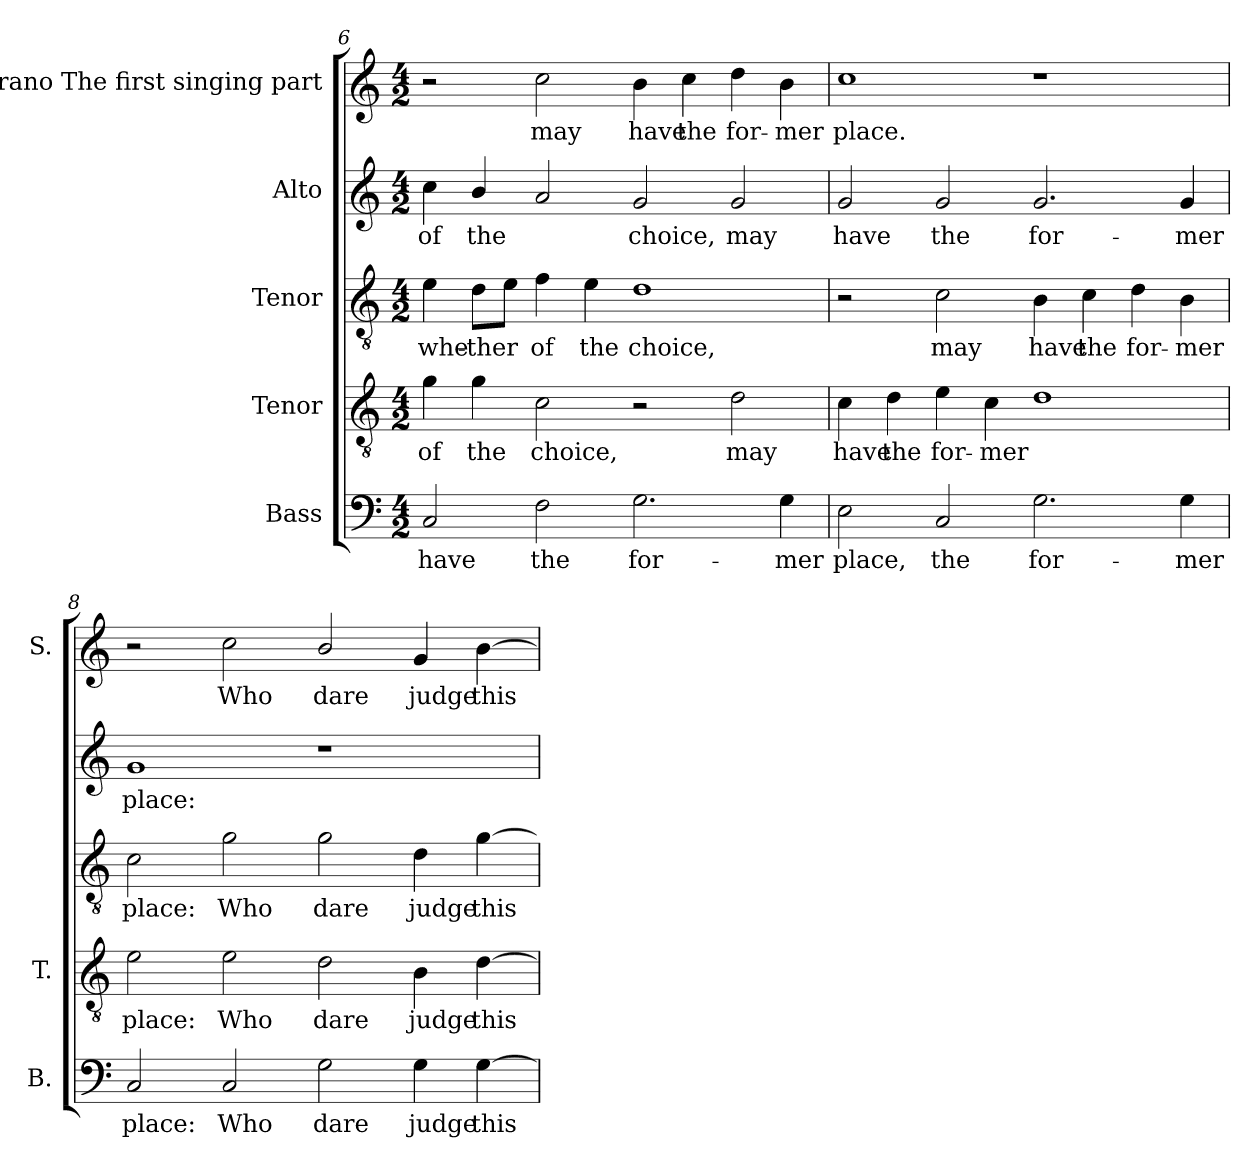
**kern	**text	**kern	**text	**kern	**text	**kern	**text	**kern	**text
*part5	*part5	*part4	*part4	*part3	*part3	*part2	*part2	*part1	*part1
*staff5	*staff5	*staff4	*staff4	*staff3	*staff3	*staff2	*staff2	*staff1	*staff1
*I"Bass	*	*I"Tenor	*	*I"Tenor	*	*I"Alto	*	*I"Soprano The first singing part	*
*I'B.	*	*I'T.	*	*	*	*	*	*I'S.	*
*clefF4	*	*clefGv2	*	*clefGv2	*	*clefG2	*	*clefG2	*
*	*	*ITrd7c12	*	*ITrd7c12	*	*ITrd7c12	*	*	*
*k[]	*	*k[]	*	*k[]	*	*k[]	*	*k[]	*
*C:	*	*C:	*	*C:	*	*C:	*	*C:	*
*M4/2	*	*M4/2	*	*M4/2	*	*M4/2	*	*M4/2	*
=6	=6	=6	=6	=6	=6	=6	=6	=6	=6
!	!LO:LY:b:color=#000000	!	!	!	!	!	!	!	!
!	!	!	!LO:LY:b:color=#000000	!	!	!	!	!	!
!	!	!	!	!	!LO:LY:b:color=#000000	!	!	!	!
!	!	!	!	!	!	!	!LO:LY:b:color=#000000	!	!
2Ci/	have	4Gi\	of	4Ei\	whe-	4ci\	of	2r	.
!	!	!	!LO:LY:b:color=#000000	!	!	!	!	!	!
!	!	!	!	!	!LO:LY:b:color=#000000	!	!	!	!
!	!	!	!	!	!	!	!LO:LY:b:color=#000000	!	!
.	.	4Gi\	the	8Di\L	-ther	4Bi/	the	.	.
.	.	.	.	8Ei\J	.	.	.	.	.
!	!LO:LY:b:color=#000000	!	!	!	!	!	!	!	!
!	!	!	!LO:LY:b:color=#000000	!	!	!	!	!	!
!	!	!	!	!	!LO:LY:b:color=#000000	!	!	!	!
!	!	!	!	!	!	!	!	!	!LO:LY:b:color=#000000
2Fi\	the	2Ci\	choice,	4Fi\	of	2Ai/	.	2cci\	may
!	!	!	!	!	!LO:LY:b:color=#000000	!	!	!	!
.	.	.	.	4Ei\	the	.	.	.	.
!	!LO:LY:b:color=#000000	!	!	!	!	!	!	!	!
!	!	!	!	!	!LO:LY:b:color=#000000	!	!	!	!
!	!	!	!	!	!	!	!LO:LY:b:color=#000000	!	!
!	!	!	!	!	!	!	!	!	!LO:LY:b:color=#000000
2.Gi\	for-	2r	.	1Di	choice,	2Gi/	choice,	4bi\	have
!	!	!	!	!	!	!	!	!	!LO:LY:b:color=#000000
.	.	.	.	.	.	.	.	4cci\	the
!	!	!	!LO:LY:b:color=#000000	!	!	!	!	!	!
!	!	!	!	!	!	!	!LO:LY:b:color=#000000	!	!
!	!	!	!	!	!	!	!	!	!LO:LY:b:color=#000000
.	.	2Di\	may	.	.	2Gi/	may	4ddi\	for-
!	!LO:LY:b:color=#000000	!	!	!	!	!	!	!	!
!	!	!	!	!	!	!	!	!	!LO:LY:b:color=#000000
4Gi\	-mer	.	.	.	.	.	.	4bi\	-mer
!!LO:LB:g=z
=7	=7	=7	=7	=7	=7	=7	=7	=7	=7
!	!LO:LY:b:color=#000000	!	!	!	!	!	!	!	!
!	!	!	!LO:LY:b:color=#000000	!	!	!	!	!	!
!	!	!	!	!	!	!	!LO:LY:b:color=#000000	!	!
!	!	!	!	!	!	!	!	!	!LO:LY:b:color=#000000
2Ei\	place,	4Ci\	have	2r	.	2Gi/	have	1cci	place.
!	!	!	!LO:LY:b:color=#000000	!	!	!	!	!	!
.	.	4Di\	the	.	.	.	.	.	.
!	!LO:LY:b:color=#000000	!	!	!	!	!	!	!	!
!	!	!	!LO:LY:b:color=#000000	!	!	!	!	!	!
!	!	!	!	!	!LO:LY:b:color=#000000	!	!	!	!
!	!	!	!	!	!	!	!LO:LY:b:color=#000000	!	!
2Ci/	the	4Ei\	for-	2Ci\	may	2Gi/	the	.	.
!	!	!	!LO:LY:b:color=#000000	!	!	!	!	!	!
.	.	4Ci\	-mer	.	.	.	.	.	.
!	!LO:LY:b:color=#000000	!	!	!	!	!	!	!	!
!	!	!	!	!	!LO:LY:b:color=#000000	!	!	!	!
!	!	!	!	!	!	!	!LO:LY:b:color=#000000	!	!
2.Gi\	for-	1Di	.	4BBi\	have	2.Gi/	for-	1r	.
!	!	!	!	!	!LO:LY:b:color=#000000	!	!	!	!
.	.	.	.	4Ci\	the	.	.	.	.
!	!	!	!	!	!LO:LY:b:color=#000000	!	!	!	!
.	.	.	.	4Di\	for-	.	.	.	.
!	!LO:LY:b:color=#000000	!	!	!	!	!	!	!	!
!	!	!	!	!	!LO:LY:b:color=#000000	!	!	!	!
!	!	!	!	!	!	!	!LO:LY:b:color=#000000	!	!
4Gi\	-mer	.	.	4BBi\	-mer	4Gi/	-mer	.	.
=8	=8	=8	=8	=8	=8	=8	=8	=8	=8
!	!LO:LY:b:color=#000000	!	!	!	!	!	!	!	!
!	!	!	!LO:LY:b:color=#000000	!	!	!	!	!	!
!	!	!	!	!	!LO:LY:b:color=#000000	!	!	!	!
!	!	!	!	!	!	!	!LO:LY:b:color=#000000	!	!
2Ci/	place:	2Ei\	place:	2Ci\	place:	1Gi	place:	2r	.
!	!LO:LY:b:color=#000000	!	!	!	!	!	!	!	!
!	!	!	!LO:LY:b:color=#000000	!	!	!	!	!	!
!	!	!	!	!	!LO:LY:b:color=#000000	!	!	!	!
!	!	!	!	!	!	!	!	!	!LO:LY:b:color=#000000
2Ci/	Who	2Ei\	Who	2Gi\	Who	.	.	2cci\	Who
!	!LO:LY:b:color=#000000	!	!	!	!	!	!	!	!
!	!	!	!LO:LY:b:color=#000000	!	!	!	!	!	!
!	!	!	!	!	!LO:LY:b:color=#000000	!	!	!	!
!	!	!	!	!	!	!	!	!	!LO:LY:b:color=#000000
2Gi\	dare	2Di\	dare	2Gi\	dare	1r	.	2bi/	dare
!	!LO:LY:b:color=#000000	!	!	!	!	!	!	!	!
!	!	!	!LO:LY:b:color=#000000	!	!	!	!	!	!
!	!	!	!	!	!LO:LY:b:color=#000000	!	!	!	!
!	!	!	!	!	!	!	!	!	!LO:LY:b:color=#000000
4Gi\	judge	4BBi\	judge	4Di\	judge	.	.	4gi/	judge
!	!LO:LY:b:color=#000000	!	!	!	!	!	!	!	!
!	!	!	!LO:LY:b:color=#000000	!	!	!	!	!	!
!	!	!	!	!	!LO:LY:b:color=#000000	!	!	!	!
!	!	!	!	!	!	!	!	!	!LO:LY:b:color=#000000
[4Gi\	this	[4Di\	this	[4Gi\	this	.	.	[4bi\	this
=	=	=	=	=	=	=	=	=	=
*-	*-	*-	*-	*-	*-	*-	*-	*-	*-
